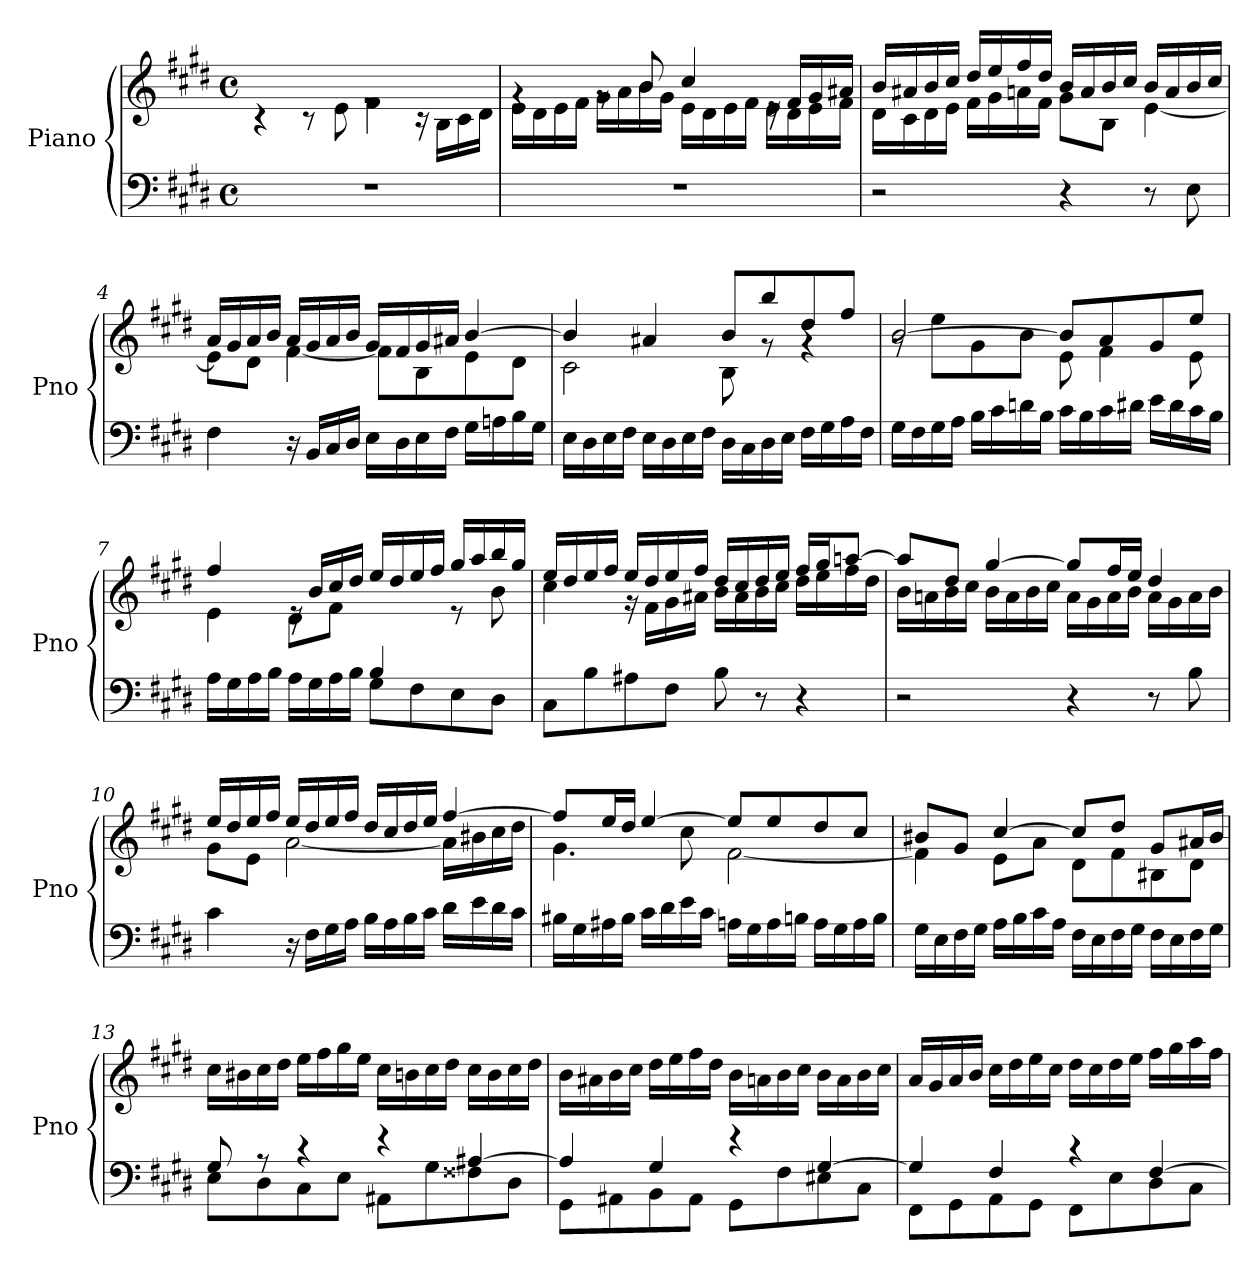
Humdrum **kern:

**kern	**kern
*part1	*part1
*staff2	*staff1
*I"Piano	*
*I'Pno	*
*clefF4	*clefG2
*k[f#c#g#d#]	*k[f#c#g#d#]
*M4/4	*M4/4
*met(c)	*met(c)
=1	=1
*	*^
1r	1rg	4r
.	.	8r
.	.	8e\
.	.	4f#\
.	.	16r
.	.	16B\LL
.	.	16c#\
.	.	16d#\JJ
=2	=2	=2
1r	4rg	16e\LL
.	.	16d#\
.	.	16e\
.	.	16f#\JJ
.	8rg	16g#\LL
.	.	16a\
.	8b/	16b\
.	.	16g#\JJ
.	4cc#/	16e\LL
.	.	16d#\
.	.	16e\
.	.	16f#\JJ
.	16re	16e\LL
.	16f#/LL	16d#\
.	16g#/	16e\
.	16a#X/JJ	16f#\JJ
=3	=3	=3
2r	16b/LL	16d#\LL
.	16a#X/	16c#\
.	16b/	16d#\
.	16cc#/JJ	16e\JJ
.	16dd#/LL	16f#\LL
.	16ee/	16g#\
.	16ff#/	16an\
.	16dd#/JJ	16f#\JJ
4r	16b/LL	8g#\L
.	16a/	.
.	16b/	8B\J
.	16cc#/JJ	.
8r	16b/LL	[4e\
.	16a/	.
8E\	16b/	.
.	16cc#/JJ	.
!!LO:LB:g=z	!!
=4	=4	=4
4F#\	16a/LL	8e\L]
.	16g#/	.
.	16a/	8d#\J
.	16b/JJ	.
16r	16a/LL	[4f#\
16BB/LL	16g#/	.
16C#/	16a/	.
16D#/JJ	16b/JJ	.
16E\LL	16g#/LL	8f#\L]
16D#\	16f#/	.
16E\	16g#/	8B\
16F#\JJ	16a#X/JJ	.
16G#\LL	[4b/	8e\
16An\	.	.
16B\	.	8d#\J
16G#\JJ	.	.
=5	=5	=5
16E\LL	4b/]	2c#\
16D#\	.	.
16E\	.	.
16F#\JJ	.	.
16E\LL	4a#X/	.
16D#\	.	.
16E\	.	.
16F#\JJ	.	.
16D#\LL	8b/L	8B\
16C#\	.	.
16D#\	8bb/	8rg
16E\JJ	.	.
16F#\LL	8dd#/	4rg
16G#\	.	.
16A\	8ff#/J	.
16F#\JJ	.	.
!!LO:LB:g=z	!!
=6	=6	=6
16G#\LL	[2b/	8rg
16F#\	.	.
16G#\	.	8ee\L
16A\JJ	.	.
16B\LL	.	8g#\
16c#\	.	.
16dn\	.	8b\J
16B\JJ	.	.
16c#\LL	8b/L]	8e\
16B\	.	.
16c#\	8a/	4f#\
16d#X\JJ	.	.
16e\LL	8g#/	.
16d#\	.	.
16c#\	8ee/J	8e\
16B\JJ	.	.
!!LO:LB:g=z	!!
=7	=7	=7
*^	*	*
2ryy	16A\LL	4ff#/	4e\
.	16G#\	.	.
.	16A\	.	.
.	16B\JJ	.	.
.	16A\LL	16re	8d#\L
.	16G#\	16b/LL	.
.	16A\	16cc#/	8f#\J
.	16B\JJ	16dd#/JJ	.
4B/	8G#\L	16ee/LL	4ryy
.	.	16dd#/	.
.	8F#\	16ee/	.
.	.	16ff#/JJ	.
4ryy	8E\	16gg#/LL	8r
.	.	16aa/	.
.	8D#\J	16bb/	8b\
.	.	16gg#/JJ	.
*v	*v	*	*
=8	=8	=8
8C#\L	16ee/LL	4cc#\
.	16dd#/	.
8B\	16ee/	.
.	16ff#/JJ	.
8A#X\	16ee/LL	16r
.	16dd#/	16f#\LL
8F#\J	16ee/	16g#\
.	16ff#/JJ	16a#X\JJ
8B\	16dd#/LL	16b\LL
.	16cc#/	16a#\
8r	16dd#/	16b\
.	16ee/JJ	16cc#\JJ
4r	16ff#/LL	16dd#\LL
.	16gg#/J	16ee\
.	[8aan/J	16ff#\
.	.	16dd#\JJ
=9	=9	=9
2r	8aan/L]	16b\LL
.	.	16an\
.	8dd#/J	16b\
.	.	16cc#\JJ
.	[4gg#/	16b\LL
.	.	16a\
.	.	16b\
.	.	16cc#\JJ
4r	8gg#/L]	16a\LL
.	.	16g#\
.	16ff#/L	16a\
.	16ee/JJ	16b\JJ
8r	4dd#/	16a\LL
.	.	16g#\
8B\	.	16a\
.	.	16b\JJ
!!LO:LB:g=z	!!
=10	=10	=10
4c#\	16ee/LL	8g#\L
.	16dd#/	.
.	16ee/	8e\J
.	16ff#/JJ	.
16r	16ee/LL	[2a\
16F#\LL	16dd#/	.
16G#\	16ee/	.
16A\JJ	16ff#/JJ	.
16B\LL	16dd#/LL	.
16A\	16cc#/	.
16B\	16dd#/	.
16c#\JJ	16ee/JJ	.
16d#\LL	[4ff#/	16a\LL]
16e\	.	16b#X\
16d#\	.	16cc#\
16c#\JJ	.	16dd#\JJ
=11	=11	=11
16B#X\LL	8ff#/L]	4.g#\
16G#\	.	.
16A#X\	16ee/L	.
16B#\JJ	16dd#/JJ	.
16c#\LL	[4ee/	.
16d#\	.	.
16e\	.	8cc#\
16c#\JJ	.	.
16An\LL	8ee/L]	[2f#\
16G#\	.	.
16A\	8ee/	.
16Bn\JJ	.	.
16A\LL	8dd#/	.
16G#\	.	.
16A\	8cc#/J	.
16B\JJ	.	.
!!LO:PB:g=z	!!
=12	=12	=12
16G#\LL	8b#X/L	4f#\]
16E\	.	.
16F#\	8g#/J	.
16G#\JJ	.	.
16A\LL	[4cc#/	8e\L
16B\	.	.
16c#\	.	8a\J
16A\JJ	.	.
16F#\LL	8cc#/L]	8d#\L
16E\	.	.
16F#\	8dd#/J	8f#\
16G#\JJ	.	.
16F#\LL	8g#/L	8B#X\
16E\	.	.
16F#\	16a#X/L	8d#\J
16G#\JJ	16b#/JJ	.
*	*v	*v
=13	=13
*^	*
8G#/	8E\L	16cc#\LL
.	.	16b#X\
8r	8D#\	16cc#\
.	.	16dd#\JJ
4r	8C#\	16ee\LL
.	.	16ff#\
.	8E\J	16gg#\
.	.	16ee\JJ
4r	8AA#X\L	16cc#\LL
.	.	16bn\
.	8G#\	16cc#\
.	.	16dd#\JJ
[4A#X/	8F##X\	16cc#\LL
.	.	16b\
.	8D#\J	16cc#\
.	.	16dd#\JJ
!!LO:LB:g=z
=14	=14	=14
4A#/]	8GG#\L	16b\LL
.	.	16a#X\
.	8AA#X\	16b\
.	.	16cc#\JJ
4G#/	8BB\	16dd#\LL
.	.	16ee\
.	8AA#\J	16ff#\
.	.	16dd#\JJ
4r	8GG#\L	16b\LL
.	.	16an\
.	8F#\	16b\
.	.	16cc#\JJ
[4G#/	8E#X\	16b\LL
.	.	16a\
.	8C#\J	16b\
.	.	16cc#\JJ
=15	=15	=15
4G#/]	8FF#\L	16a/LL
.	.	16g#/
.	8GG#\	16a/
.	.	16b/JJ
4F#/	8AA\	16cc#\LL
.	.	16dd#\
.	8GG#\J	16ee\
.	.	16cc#\JJ
4r	8FF#\L	16dd#\LL
.	.	16cc#\
.	8E\	16dd#\
.	.	16ee\JJ
[4F#/	8D#\	16ff#\LL
.	.	16gg#\
.	8C#\J	16aa\
.	.	16ff#\JJ
*v	*v	*
=	=
*-	*-
